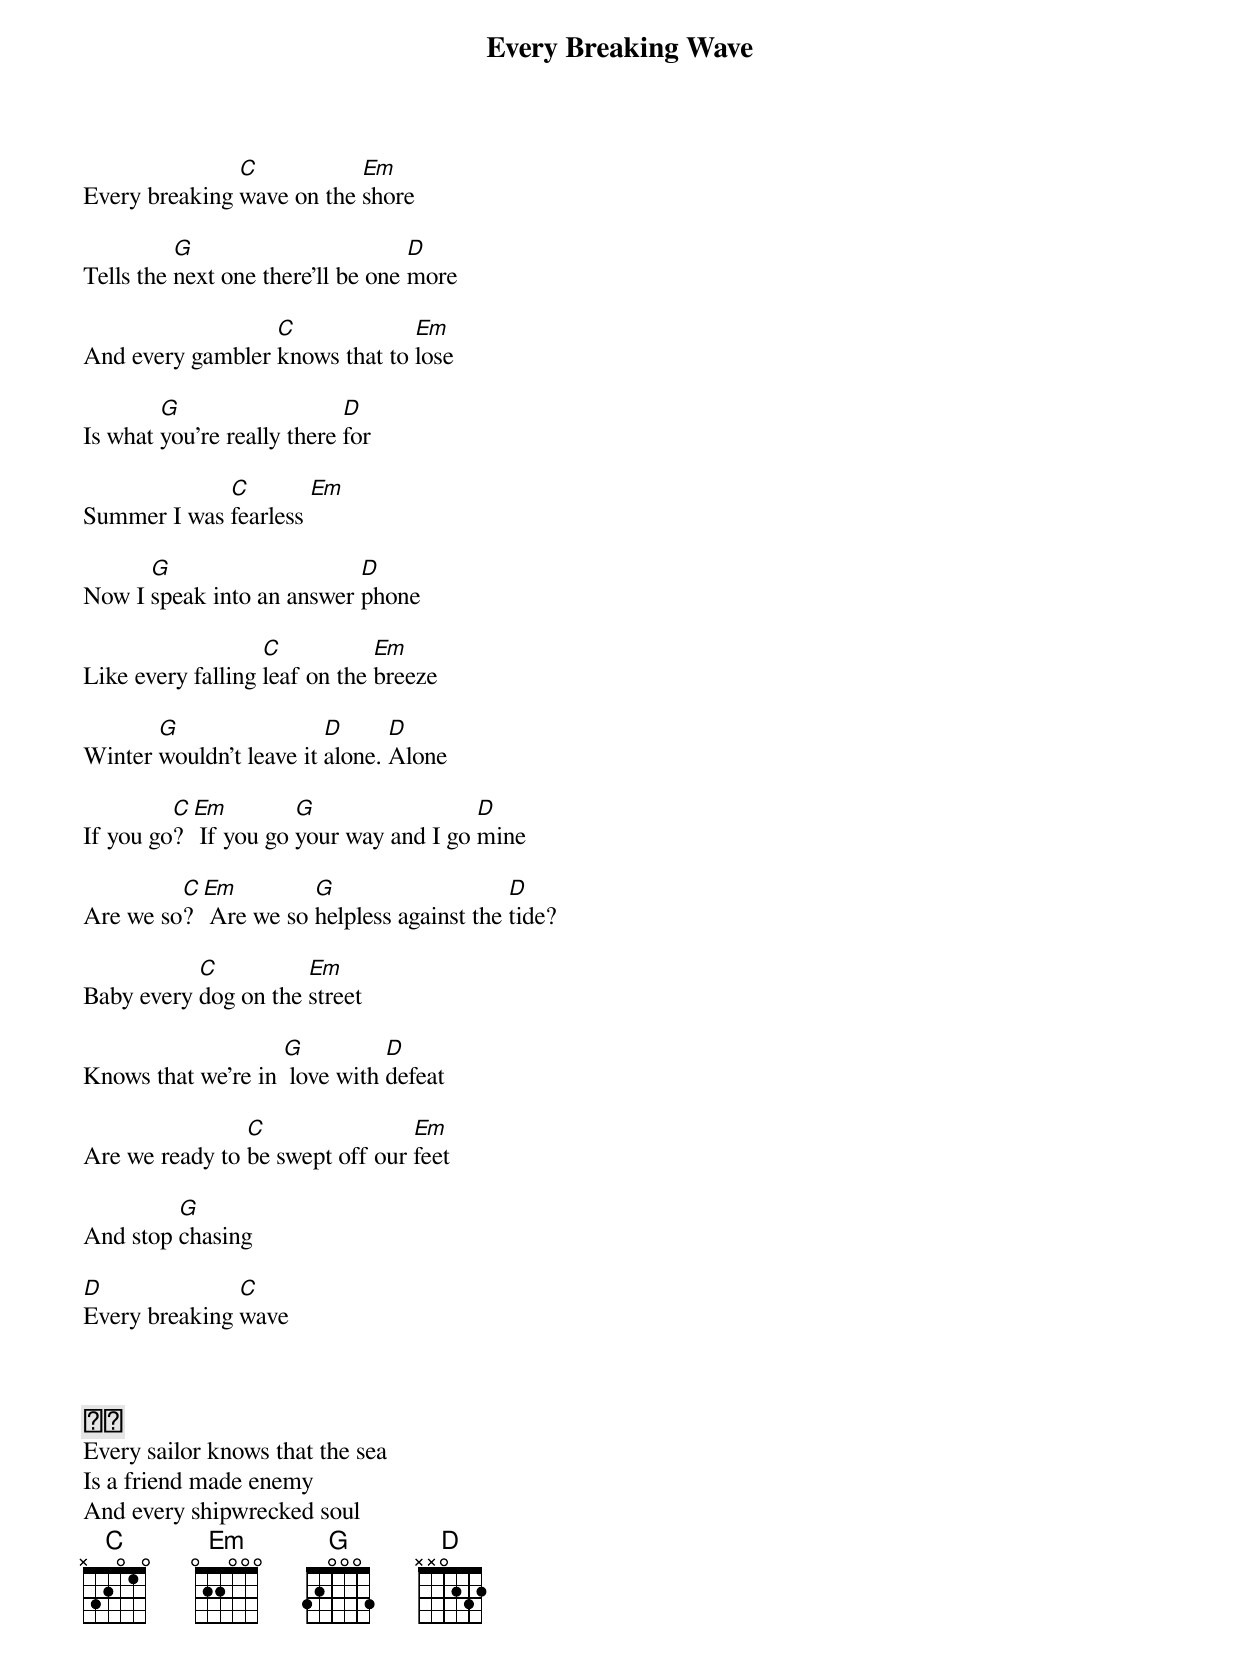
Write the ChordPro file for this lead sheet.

{title: Every Breaking Wave}
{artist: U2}
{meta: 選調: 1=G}
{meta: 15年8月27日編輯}

Every breaking [C]wave on the [Em]shore

Tells the [G]next one there’ll be one [D]more

And every gambler [C]knows that to [Em]lose

Is what [G]you’re really there [D]for

Summer I was [C]fearless [Em]

Now I [G]speak into an answer [D]phone

Like every falling [C]leaf on the [Em]breeze

Winter [G]wouldn’t leave it [D]alone. [D]Alone

If you go[C]? [Em] If you go [G]your way and I go [D]mine

Are we so[C]? [Em] Are we so [G]helpless against the [D]tide?

Baby every [C]dog on the [Em]street

Knows that we’re in [G] love with [D]defeat

Are we ready to [C]be swept off our [Em]feet

And stop [G]chasing

[D]Every breaking [C]wave



{comment:重複}
Every sailor knows that the sea
Is a friend made enemy
And every shipwrecked soul
